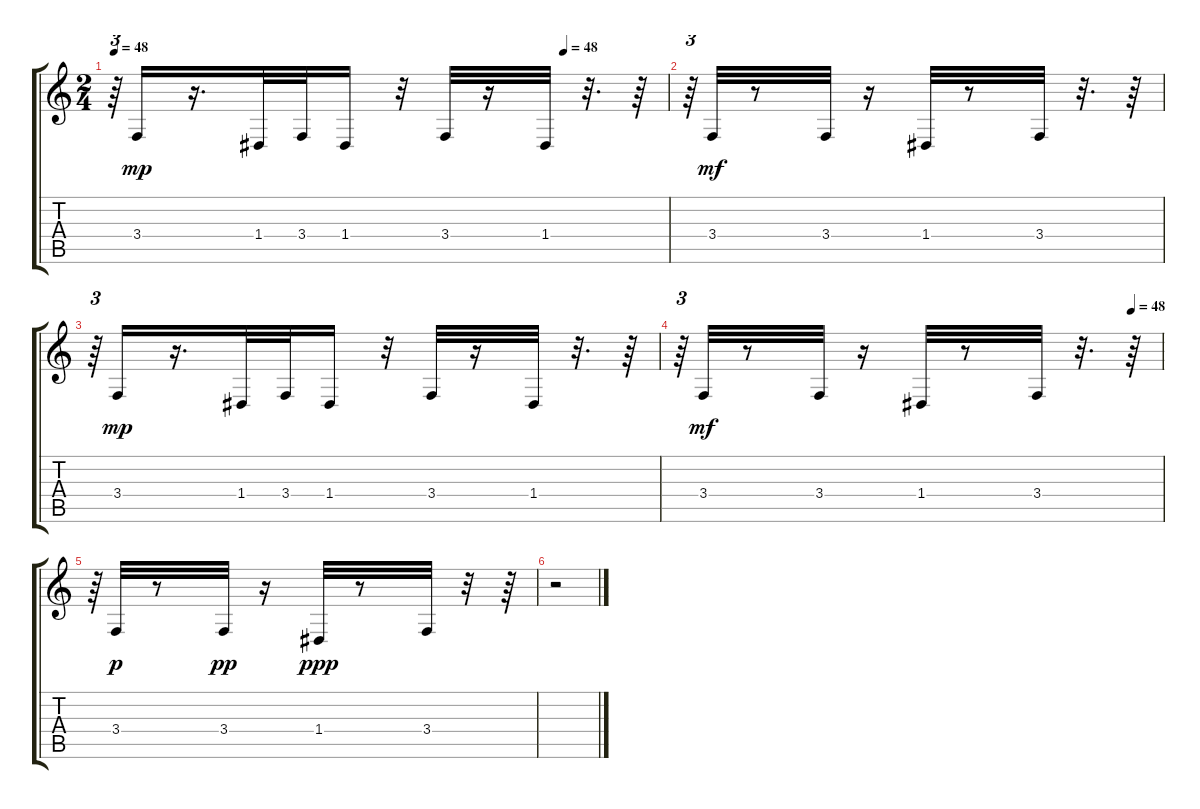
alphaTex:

\track "" {instrument acousticgrandpiano}
\staff {score tabs}
\tuning (E4 B3 G3 D3 A2 E2) {hide}
\ts (2 4)
\tempo 48
\tempo (48 0.8125)
\clef g2
\ks c
r.64{tu (3 2) dy mf} 3.4.16{dy mp} r.16{d} 1.4.32 3.4.32 1.4.16 r.32 3.4.32 r.16 1.4.32 r.32{d} r.64 |
r.64{tu (3 2)} 3.4.32{dy mf} r.8 3.4.32 r.16 1.4.32 r.8 3.4.32 r.32{d} r.64 |
r.64{tu (3 2)} 3.4.16{dy mp} r.16{d} 1.4.32 3.4.32 1.4.16 r.32 3.4.32 r.16 1.4.32 r.32{d} r.64 |
\tempo (48 0.9375)
r.64{tu (3 2)} 3.4.32{dy mf} r.8 3.4.32 r.16 1.4.32 r.8 3.4.32 r.32{d} r.64 |
r.64{tu (3 2)} 3.4.32{dy p} r.8 3.4.32{dy pp} r.16 1.4.32{dy ppp} r.8 3.4.32 r.32 r.64 |
r.2
